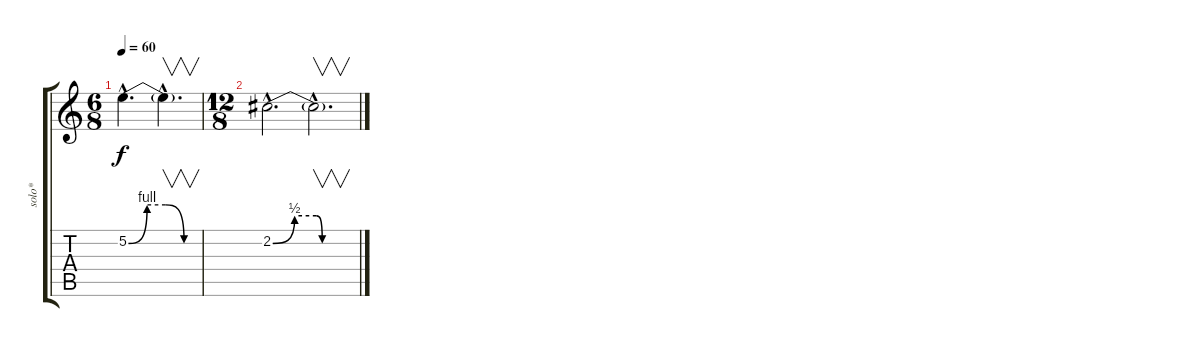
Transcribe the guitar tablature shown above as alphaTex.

\track ("solo*" "solo*") {instrument distortionguitar}
\staff {score tabs}
\tuning (E4 B3 G3 D3 A2 E2) {hide}
\ts (6 8)
\tempo 60
\clef g2
\ks c
5.2{be (custom 0 0 15 4 30 4 45 0 60 0) hac}.4{d dy f} 5.2{hac t}.4{v d} |
\ts (12 8)
2.2{be (custom 0 0 15 2 30 2 34 0 60 0) hac}.2{d} 2.2{hac t}.2{v d}
